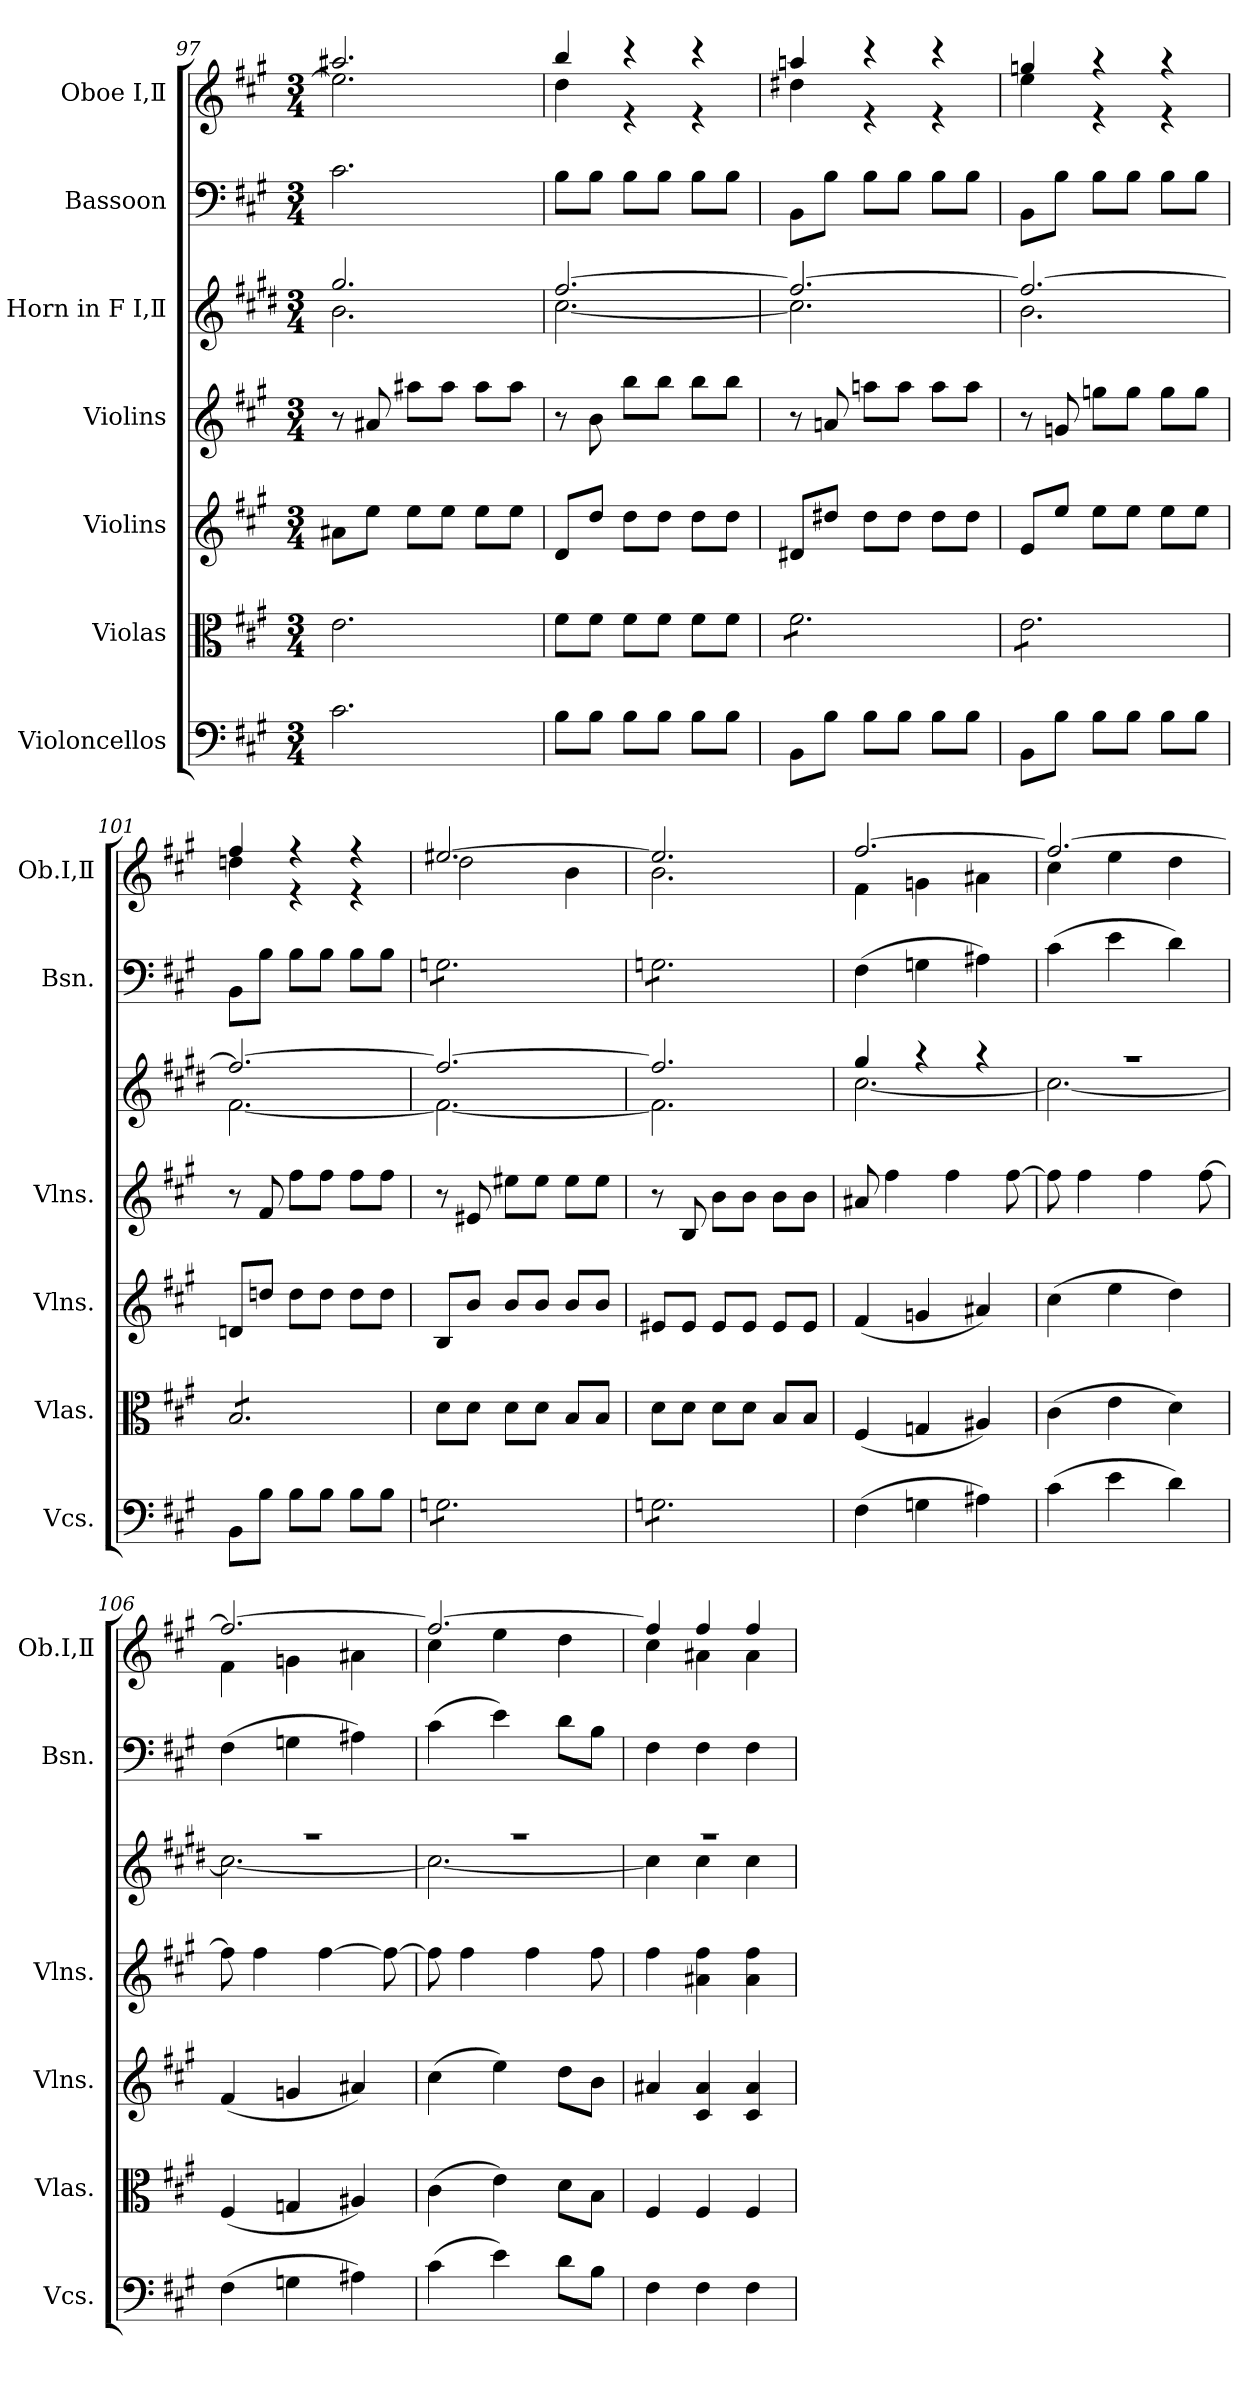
**kern	**kern	**kern	**kern	**kern	**kern	**kern
*part7	*part6	*part5	*part4	*part3	*part2	*part1
*staff7	*staff6	*staff5	*staff4	*staff3	*staff2	*staff1
*I"Violoncellos	*I"Violas	*I"Violins	*I"Violins	*I"Horn in F  Ⅰ,Ⅱ	*I"Bassoon	*I"Oboe  Ⅰ,Ⅱ
*I'Vcs.	*I'Vlas.	*I'Vlns.	*I'Vlns.	*	*I'Bsn.	*I'Ob.Ⅰ,Ⅱ
*clefF4	*clefC3	*clefG2	*clefG2	*clefG2	*clefF4	*clefG2
*	*	*	*	*ITrd4c7	*	*
*k[f#c#g#]	*k[f#c#g#]	*k[f#c#g#]	*k[f#c#g#]	*k[f#c#g#]	*k[f#c#g#]	*k[f#c#g#]
*M3/4	*M3/4	*M3/4	*M3/4	*M3/4	*M3/4	*M3/4
=97	=97	=97	=97	=97	=97	=97
*	*	*	*	*^	*	*^
2.c#\	2.e\	8a#X\L	8r	2.cc#/	2.e\	2.c#\	2.aa#X/	2.ee\]
.	.	8ee\J	8a#X/	.	.	.	.	.
.	.	8ee\L	8aa#X\L	.	.	.	.	.
.	.	8ee\J	8aa#\J	.	.	.	.	.
.	.	8ee\L	8aa#\L	.	.	.	.	.
.	.	8ee\J	8aa#\J	.	.	.	.	.
=98	=98	=98	=98	=98	=98	=98	=98	=98
8B\L	8f#\L	8d/L	8r	[2.b/	[2.f#\	8B\L	4bb/	4dd\
8B\J	8f#\J	8dd/J	8b\	.	.	8B\J	.	.
8B\L	8f#\L	8dd\L	8bb\L	.	.	8B\L	4r	4r
8B\J	8f#\J	8dd\J	8bb\J	.	.	8B\J	.	.
8B\L	8f#\L	8dd\L	8bb\L	.	.	8B\L	4r	4r
8B\J	8f#\J	8dd\J	8bb\J	.	.	8B\J	.	.
=99	=99	=99	=99	=99	=99	=99	=99	=99
*	*tremolo	*	*	*	*	*	*	*
8BB\L	8f#\L	8d#X/L	8r	2.b/_	2.f#\]	8BB\L	4aan/	4dd#X\
8B\J	8f#\	8dd#X/J	8an/	.	.	8B\J	.	.
8B\L	8f#\	8dd#\L	8aani\L	.	.	8B\L	4r	4r
8B\J	8f#\	8dd#\J	8aa\J	.	.	8B\J	.	.
8B\L	8f#\	8dd#\L	8aa\L	.	.	8B\L	4r	4r
8B\J	8f#\J	8dd#\J	8aa\J	.	.	8B\J	.	.
!!LO:LB:g=z	!!
=100	=100	=100	=100	=100	=100	=100	=100	=100
8BB\L	8e\L	8e/L	8r	2.b/_	2.e\	8BB\L	4ggn/	4ee\
8B\J	8e\	8ee/J	8gn/	.	.	8B\J	.	.
8B\L	8e\	8ee\L	8ggn\L	.	.	8B\L	4r	4r
8B\J	8e\	8ee\J	8gg\J	.	.	8B\J	.	.
8B\L	8e\	8ee\L	8gg\L	.	.	8B\L	4r	4r
8B\J	8e\J	8ee\J	8gg\J	.	.	8B\J	.	.
=101	=101	=101	=101	=101	=101	=101	=101	=101
8BB\L	8B/L	8dn/L	8r	2.b/_	[2.B\	8BB\L	4ff#/	4ddn\
8B\J	8B/	8ddn/J	8f#/	.	.	8B\J	.	.
8B\L	8B/	8dd\L	8ff#\L	.	.	8B\L	4r	4r
8B\J	8B/	8dd\J	8ff#\J	.	.	8B\J	.	.
8B\L	8B/	8dd\L	8ff#\L	.	.	8B\L	4r	4r
8B\J	8B/J	8dd\J	8ff#\J	.	.	8B\J	.	.
*	*Xtremolo	*	*	*	*	*	*	*
=102	=102	=102	=102	=102	=102	=102	=102	=102
*tremolo	*	*	*	*	*	*	*	*
*	*	*	*	*	*	*tremolo	*	*
8Gn\L	8d\L	8B/L	8r	2.b/_	2.B\_	8Gn\L	[2.ee#X/	2dd\
8Gn\	8d\J	8b/J	8e#X/	.	.	8Gn\	.	.
8Gn\	8d\L	8b/L	8ee#X\L	.	.	8Gn\	.	.
8Gn\	8d\J	8b/J	8ee#\J	.	.	8Gn\	.	.
8Gn\	8B/L	8b/L	8ee#\L	.	.	8Gn\	.	4b\
8Gn\J	8B/J	8b/J	8ee#\J	.	.	8Gn\J	.	.
=103	=103	=103	=103	=103	=103	=103	=103	=103
8Gn\L	8d\L	8e#X/L	8r	2.b/]	2.B\]	8Gn\L	2.ee#/]	2.b\
8Gn\	8d\J	8e#/J	8B/	.	.	8Gn\	.	.
8Gn\	8d\L	8e#/L	8b\L	.	.	8Gn\	.	.
8Gn\	8d\J	8e#/J	8b\J	.	.	8Gn\	.	.
8Gn\	8B/L	8e#/L	8b\L	.	.	8Gn\	.	.
8Gn\J	8B/J	8e#/J	8b\J	.	.	8Gn\J	.	.
*	*	*	*	*	*	*Xtremolo	*	*
*Xtremolo	*	*	*	*	*	*	*	*
=104	=104	=104	=104	=104	=104	=104	=104	=104
(>4F#\	(<4F#/	(<4f#/	8a#X/	4cc#/	[2.f#\	(>4F#\	[2.ff#/	4f#\
.	.	.	4ff#\	.	.	.	.	.
4Gn\	4Gn/	4gn/	.	4r	.	4Gn\	.	4gn\
.	.	.	4ff#\	.	.	.	.	.
4A#X\)	4A#X/)	4a#X/)	.	4r	.	4A#X\)	.	4a#X\
.	.	.	[8ff#\	.	.	.	.	.
=105	=105	=105	=105	=105	=105	=105	=105	=105
(>4c#\	(>4c#\	(>4cc#\	8ff#\]	2.r	2.f#\_	(>4c#\	2.ff#/_	4cc#\
.	.	.	4ff#\	.	.	.	.	.
4e\	4e\	4ee\	.	.	.	4e\	.	4ee\
.	.	.	4ff#\	.	.	.	.	.
4d\)	4d\)	4dd\)	.	.	.	4d\)	.	4dd\
.	.	.	[8ff#\	.	.	.	.	.
=106	=106	=106	=106	=106	=106	=106	=106	=106
(>4F#\	(<4F#/	(<4f#/	8ff#\]	2.r	2.f#\_	(>4F#\	2.ff#/_	4f#\
.	.	.	4ff#\	.	.	.	.	.
4Gn\	4Gn/	4gn/	.	.	.	4Gn\	.	4gn\
.	.	.	[4ff#\	.	.	.	.	.
4A#X\)	4A#X/)	4a#X/)	.	.	.	4A#X\)	.	4a#X\
.	.	.	8ff#\_	.	.	.	.	.
=107	=107	=107	=107	=107	=107	=107	=107	=107
(>4c#\	(>4c#\	(>4cc#\	8ff#\]	2.r	2.f#\_	(>4c#\	2.ff#/_	4cc#\
.	.	.	4ff#\	.	.	.	.	.
4e\)	4e\)	4ee\)	.	.	.	4e\)	.	4ee\
.	.	.	4ff#\	.	.	.	.	.
8d\L	8d\L	8dd\L	.	.	.	8d\L	.	4dd\
8B\J	8B\J	8b\J	8ff#\	.	.	8B\J	.	.
=108	=108	=108	=108	=108	=108	=108	=108	=108
4F#\	4F#/	4a#X/	4ff#\	2.r	4f#\]	4F#\	4ff#/]	4cc#\
4F#\	4F#/	4c#/ 4a#/	4a#X\ 4ff#\	.	4f#\	4F#\	4ff#/	4a#X\
4F#\	4F#/	4c#/ 4a#/	4a#\ 4ff#\	.	4f#\	4F#\	4ff#/	4a#\
*	*	*	*	*v	*v	*	*v	*v
=	=	=	=	=	=	=
*-	*-	*-	*-	*-	*-	*-
